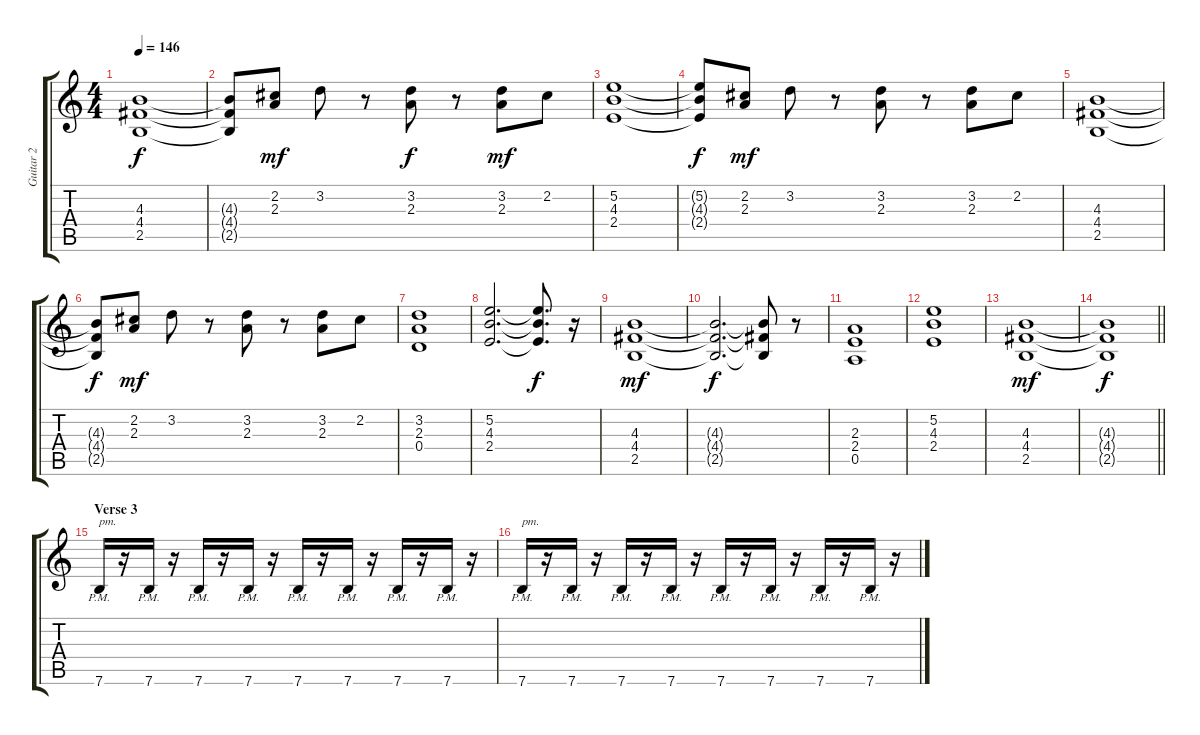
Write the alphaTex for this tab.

\track ("Guitar 2" "Guitar 2") {instrument distortionguitar}
\staff {score tabs}
\tuning (E4 B3 G3 D3 A2 E2) {hide}
\ts (4 4)
\tempo 146
\clef g2
\ks c
(4.3 4.4 2.5).1{dy f} |
(4.3{t} 4.4{t} 2.5{t}).8 (2.2 2.3).8{dy mf} 3.2.8 r.8 (3.2 2.3).8{dy f} r.8 (3.2 2.3).8{dy mf} 2.2.8 |
(5.2 4.3 2.4).1 |
(5.2{t} 4.3{t} 2.4{t}).8{dy f} (2.2 2.3).8{dy mf} 3.2.8 r.8 (3.2 2.3).8 r.8 (3.2 2.3).8 2.2.8 |
(4.3 4.4 2.5).1 |
(4.3{t} 4.4{t} 2.5{t}).8{dy f} (2.2 2.3).8{dy mf} 3.2.8 r.8 (3.2 2.3).8 r.8 (3.2 2.3).8 2.2.8 |
(3.2 2.3 0.4).1 |
(5.2 4.3 2.4).2{d} (5.2{t} 4.3{t} 2.4{t}).8{d dy f} r.16 |
(4.3 4.4 2.5).1{dy mf} |
(4.3{t} 4.4{t} 2.5{t}).2{d dy f} (4.3{t} 4.4{t} 2.5{t}).8 r.8 |
(2.3 2.4 0.5).1 |
(5.2 4.3 2.4).1 |
(4.3 4.4 2.5).1{dy mf} |
\barLineRight lightlight
(4.3{t} 4.4{t} 2.5{t}).1{dy f} |
\section ("" "Verse 3")
7.6{pm}.16{txt "pm."} r.16 7.6{pm}.16 r.16 7.6{pm}.16 r.16 7.6{pm}.16 r.16 7.6{pm}.16 r.16 7.6{pm}.16 r.16 7.6{pm}.16 r.16 7.6{pm}.16 r.16 |
7.6{pm}.16{txt "pm."} r.16 7.6{pm}.16 r.16 7.6{pm}.16 r.16 7.6{pm}.16 r.16 7.6{pm}.16 r.16 7.6{pm}.16 r.16 7.6{pm}.16 r.16 7.6{pm}.16 r.16
